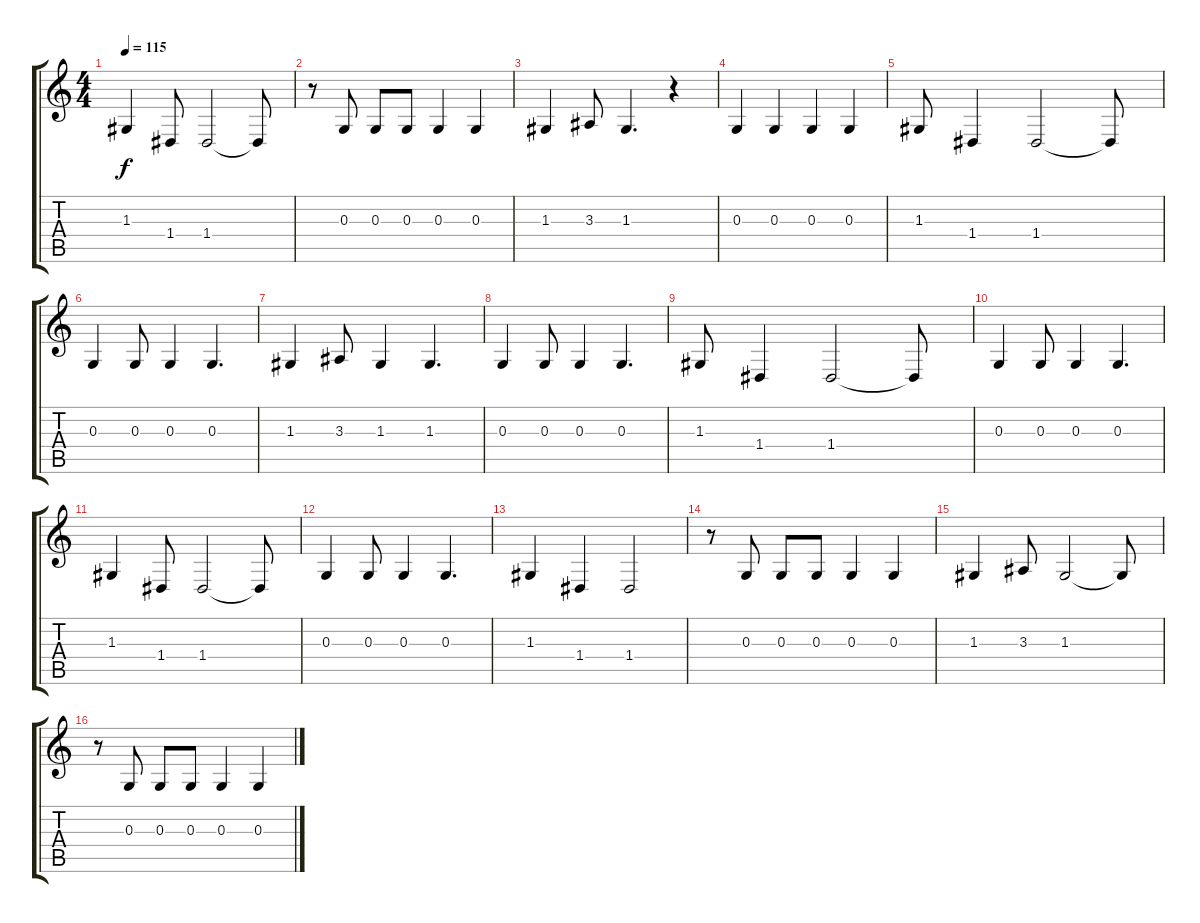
\track "" {instrument fx7echoes}
\staff {score tabs}
\tuning (E4 B3 G3 D3 A2 E2) {hide}
\ts (4 4)
\tempo 115
\clef g2
\ks c
1.3.4{dy f} 1.4.8 1.4.2 1.4{t}.8 |
r.8 0.3.8 0.3.8 0.3.8 0.3.4 0.3.4 |
1.3.4 3.3.8 1.3.4{d} r.4 |
0.3.4 0.3.4 0.3.4 0.3.4 |
1.3.8 1.4.4 1.4.2 1.4{t}.8 |
0.3.4 0.3.8 0.3.4 0.3.4{d} |
1.3.4 3.3.8 1.3.4 1.3.4{d} |
0.3.4 0.3.8 0.3.4 0.3.4{d} |
1.3.8 1.4.4 1.4.2 1.4{t}.8 |
0.3.4 0.3.8 0.3.4 0.3.4{d} |
1.3.4 1.4.8 1.4.2 1.4{t}.8 |
0.3.4 0.3.8 0.3.4 0.3.4{d} |
1.3.4 1.4.4 1.4.2 |
r.8 0.3.8 0.3.8 0.3.8 0.3.4 0.3.4 |
1.3.4 3.3.8 1.3.2 1.3{t}.8 |
r.8 0.3.8 0.3.8 0.3.8 0.3.4 0.3.4
